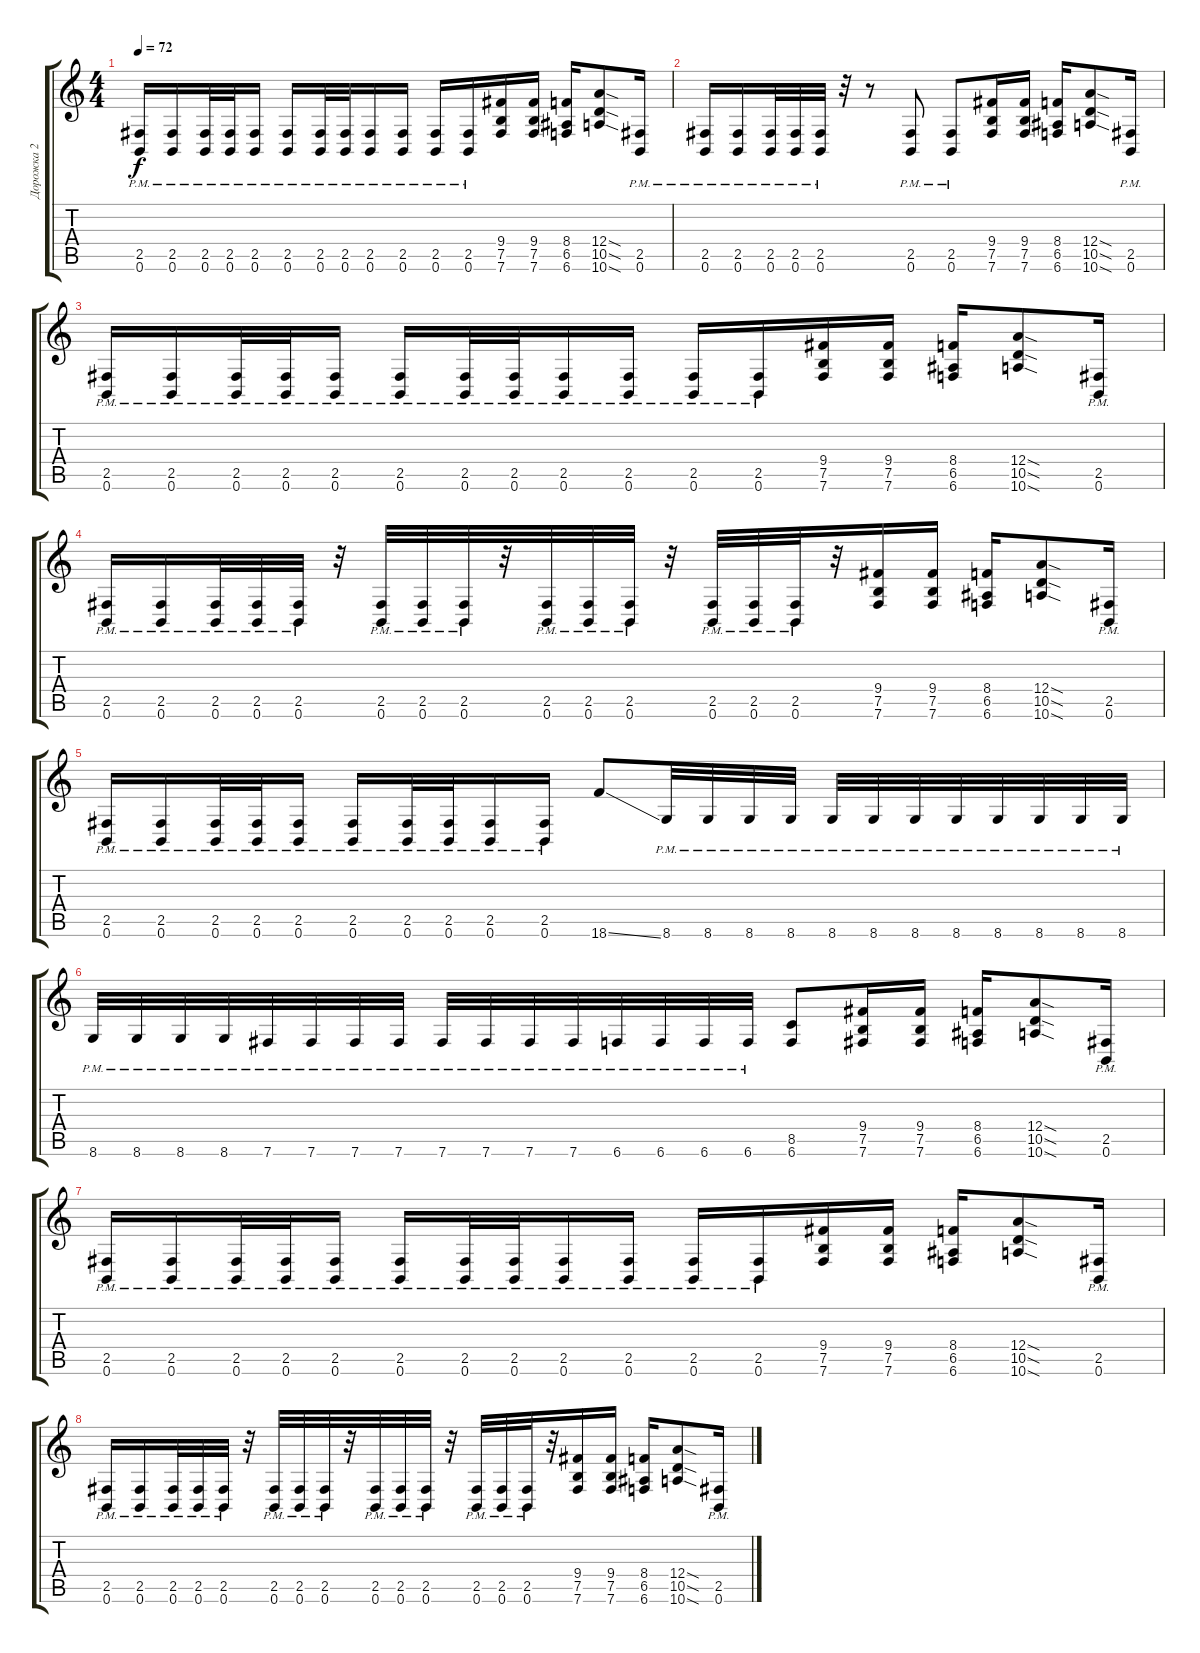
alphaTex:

\track ("Дорожка 2" "Дорожка 2") {instrument distortionguitar}
\staff {score tabs}
\tuning (B3 Gb3 D3 A2 E2 B1) {hide}
\ts (4 4)
\tempo 72
\clef g2
\ks c
(2.5 0.6{pm}).16{dy f} (2.5 0.6{pm}).16 (2.5 0.6{pm}).32 (2.5 0.6{pm}).32 (2.5 0.6{pm}).16 (2.5{pm} 0.6{pm}).16 (2.5{pm} 0.6{pm}).32 (2.5{pm} 0.6{pm}).32 (2.5{pm} 0.6{pm}).16 (2.5{pm} 0.6{pm}).16 (2.5{pm} 0.6{pm}).16 (2.5{pm} 0.6{pm}).16 (9.4 7.5 7.6).16 (9.4 7.5 7.6).16 (8.4 6.5 6.6).16 (12.4{sod} 10.5{sod} 10.6{sod}).8 (2.5{pm} 0.6).16 |
(2.5{pm} 0.6).16 (2.5{pm} 0.6).16 (2.5{pm} 0.6).32 (2.5{pm} 0.6).32 (2.5{pm} 0.6).32 r.32 r.8 (2.5{pm} 0.6{pm}).8 (2.5{pm} 0.6{pm}).8 (9.4 7.5 7.6).16 (9.4 7.5 7.6).16 (8.4 6.5 6.6).16 (12.4{sod} 10.5{sod} 10.6{sod}).8 (2.5{pm} 0.6{pm}).16 |
(2.5 0.6{pm}).16 (2.5 0.6{pm}).16 (2.5 0.6{pm}).32 (2.5 0.6{pm}).32 (2.5 0.6{pm}).16 (2.5{pm} 0.6{pm}).16 (2.5{pm} 0.6{pm}).32 (2.5{pm} 0.6{pm}).32 (2.5{pm} 0.6{pm}).16 (2.5{pm} 0.6{pm}).16 (2.5{pm} 0.6{pm}).16 (2.5{pm} 0.6{pm}).16 (9.4 7.5 7.6).16 (9.4 7.5 7.6).16 (8.4 6.5 6.6).16 (12.4{sod} 10.5{sod} 10.6{sod}).8 (2.5{pm} 0.6).16 |
(2.5 0.6{pm}).16 (2.5 0.6{pm}).16 (2.5 0.6{pm}).32 (2.5 0.6{pm}).32 (2.5 0.6{pm}).32 r.32 (2.5{pm} 0.6{pm}).32 (2.5{pm} 0.6{pm}).32 (2.5{pm} 0.6{pm}).32 r.32 (2.5{pm} 0.6{pm}).32 (2.5{pm} 0.6{pm}).32 (2.5{pm} 0.6{pm}).32 r.32 (2.5{pm} 0.6{pm}).32 (2.5{pm} 0.6{pm}).32 (2.5{pm} 0.6{pm}).32 r.32 (9.4 7.5 7.6).16 (9.4 7.5 7.6).16 (8.4 6.5 6.6).16 (12.4{sod} 10.5{sod} 10.6{sod}).8 (2.5{pm} 0.6{pm}).16 |
(2.5 0.6{pm}).16 (2.5 0.6{pm}).16 (2.5 0.6{pm}).32 (2.5 0.6{pm}).32 (2.5 0.6{pm}).16 (2.5{pm} 0.6{pm}).16 (2.5{pm} 0.6{pm}).32 (2.5{pm} 0.6{pm}).32 (2.5{pm} 0.6{pm}).16 (2.5{pm} 0.6{pm}).16 18.6{ss}.8 8.6{pm}.32 8.6{pm}.32 8.6{pm}.32 8.6{pm}.32 8.6{pm}.32 8.6{pm}.32 8.6{pm}.32 8.6{pm}.32 8.6{pm}.32 8.6{pm}.32 8.6{pm}.32 8.6{pm}.32 |
8.6{pm}.32 8.6{pm}.32 8.6{pm}.32 8.6{pm}.32 7.6{pm}.32 7.6{pm}.32 7.6{pm}.32 7.6{pm}.32 7.6{pm}.32 7.6{pm}.32 7.6{pm}.32 7.6{pm}.32 6.6{pm}.32 6.6{pm}.32 6.6{pm}.32 6.6{pm}.32 (8.5 6.6).8 (9.4 7.5 7.6).16 (9.4 7.5 7.6).16 (8.4 6.5 6.6).16 (12.4{sod} 10.5{sod} 10.6{sod}).8 (2.5{pm} 0.6{pm}).16 |
(2.5 0.6{pm}).16 (2.5 0.6{pm}).16 (2.5 0.6{pm}).32 (2.5 0.6{pm}).32 (2.5 0.6{pm}).16 (2.5{pm} 0.6{pm}).16 (2.5{pm} 0.6{pm}).32 (2.5{pm} 0.6{pm}).32 (2.5{pm} 0.6{pm}).16 (2.5{pm} 0.6{pm}).16 (2.5{pm} 0.6{pm}).16 (2.5{pm} 0.6{pm}).16 (9.4 7.5 7.6).16 (9.4 7.5 7.6).16 (8.4 6.5 6.6).16 (12.4{sod} 10.5{sod} 10.6{sod}).8 (2.5{pm} 0.6).16 |
(2.5 0.6{pm}).16 (2.5 0.6{pm}).16 (2.5 0.6{pm}).32 (2.5 0.6{pm}).32 (2.5 0.6{pm}).32 r.32 (2.5{pm} 0.6{pm}).32 (2.5{pm} 0.6{pm}).32 (2.5{pm} 0.6{pm}).32 r.32 (2.5{pm} 0.6{pm}).32 (2.5{pm} 0.6{pm}).32 (2.5{pm} 0.6{pm}).32 r.32 (2.5{pm} 0.6{pm}).32 (2.5{pm} 0.6{pm}).32 (2.5{pm} 0.6{pm}).32 r.32 (9.4 7.5 7.6).16 (9.4 7.5 7.6).16 (8.4 6.5 6.6).16 (12.4{sod} 10.5{sod} 10.6{sod}).8 (2.5{pm} 0.6{pm}).16
